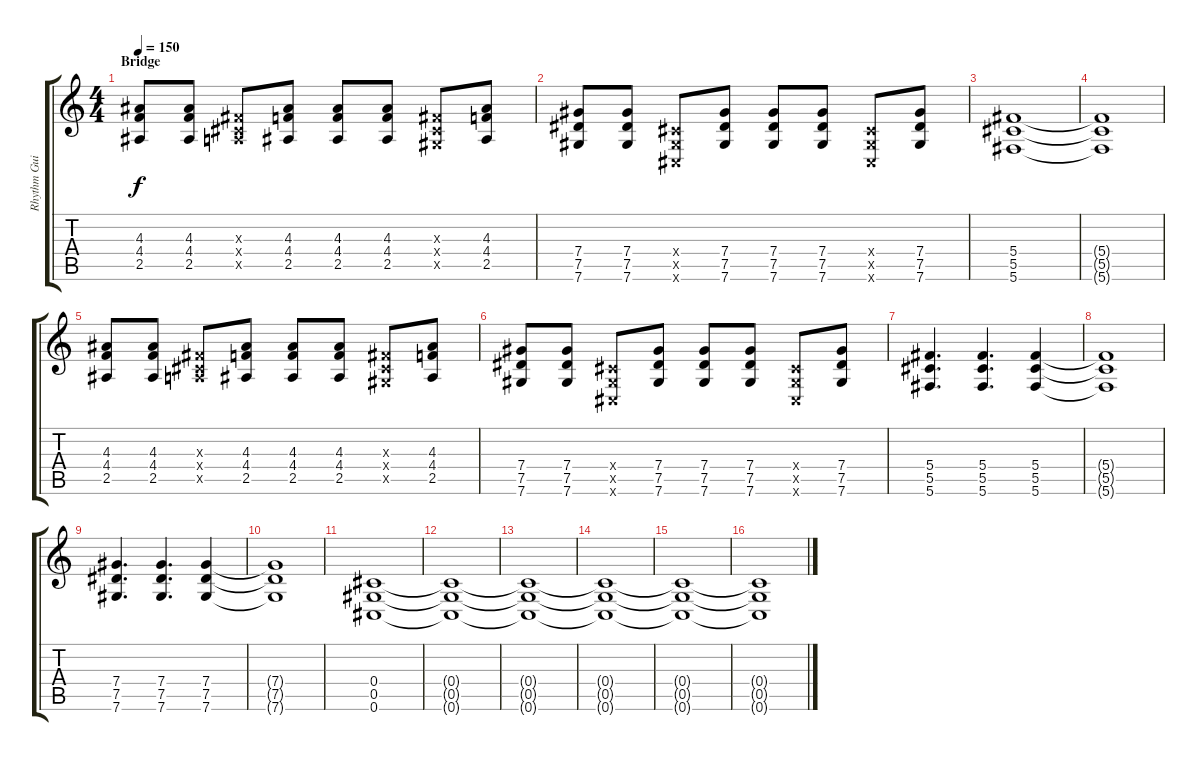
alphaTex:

\track ("Rhythm Guitar" "Rhythm Gui") {instrument overdrivenguitar}
\staff {score tabs}
\tuning (Eb4 Bb3 Gb3 Db3 Ab2 Db2) {hide}
\ts (4 4)
\section ("" "Bridge")
\tempo 150
\clef g2
\ks c
(4.3 4.4 2.5).8{dy f} (4.3 4.4 2.5).8 (0.3{x} 0.4{x} 1.5{x}).8 (4.3 4.4 2.5).8 (4.3 4.4 2.5).8 (4.3 4.4 2.5).8 (0.3{x} 0.4{x} 0.5{x}).8 (4.3 4.4 2.5).8 |
(7.4 7.5 7.6).8 (7.4 7.5 7.6).8 (0.4{x} 0.5{x} 0.6{x}).8 (7.4 7.5 7.6).8 (7.4 7.5 7.6).8 (7.4 7.5 7.6).8 (0.4{x} 0.5{x} 0.6{x}).8 (7.4 7.5 7.6).8 |
(5.4 5.5 5.6).1 |
(5.4{t} 5.5{t} 5.6{t}).1 |
(4.3 4.4 2.5).8 (4.3 4.4 2.5).8 (0.3{x} 0.4{x} 1.5{x}).8 (4.3 4.4 2.5).8 (4.3 4.4 2.5).8 (4.3 4.4 2.5).8 (0.3{x} 0.4{x} 0.5{x}).8 (4.3 4.4 2.5).8 |
(7.4 7.5 7.6).8 (7.4 7.5 7.6).8 (0.4{x} 0.5{x} 0.6{x}).8 (7.4 7.5 7.6).8 (7.4 7.5 7.6).8 (7.4 7.5 7.6).8 (0.4{x} 0.5{x} 0.6{x}).8 (7.4 7.5 7.6).8 |
(5.4 5.5 5.6).4{d} (5.4 5.5 5.6).4{d} (5.4 5.5 5.6).4 |
(5.4{t} 5.5{t} 5.6{t}).1 |
(7.4 7.5 7.6).4{d} (7.4 7.5 7.6).4{d} (7.4 7.5 7.6).4 |
(7.4{t} 7.5{t} 7.6{t}).1 |
(0.4 0.5 0.6).1 |
(0.4{t} 0.5{t} 0.6{t}).1 |
(0.4{t} 0.5{t} 0.6{t}).1 |
(0.4{t} 0.5{t} 0.6{t}).1 |
(0.4{t} 0.5{t} 0.6{t}).1 |
(0.4{t} 0.5{t} 0.6{t}).1
